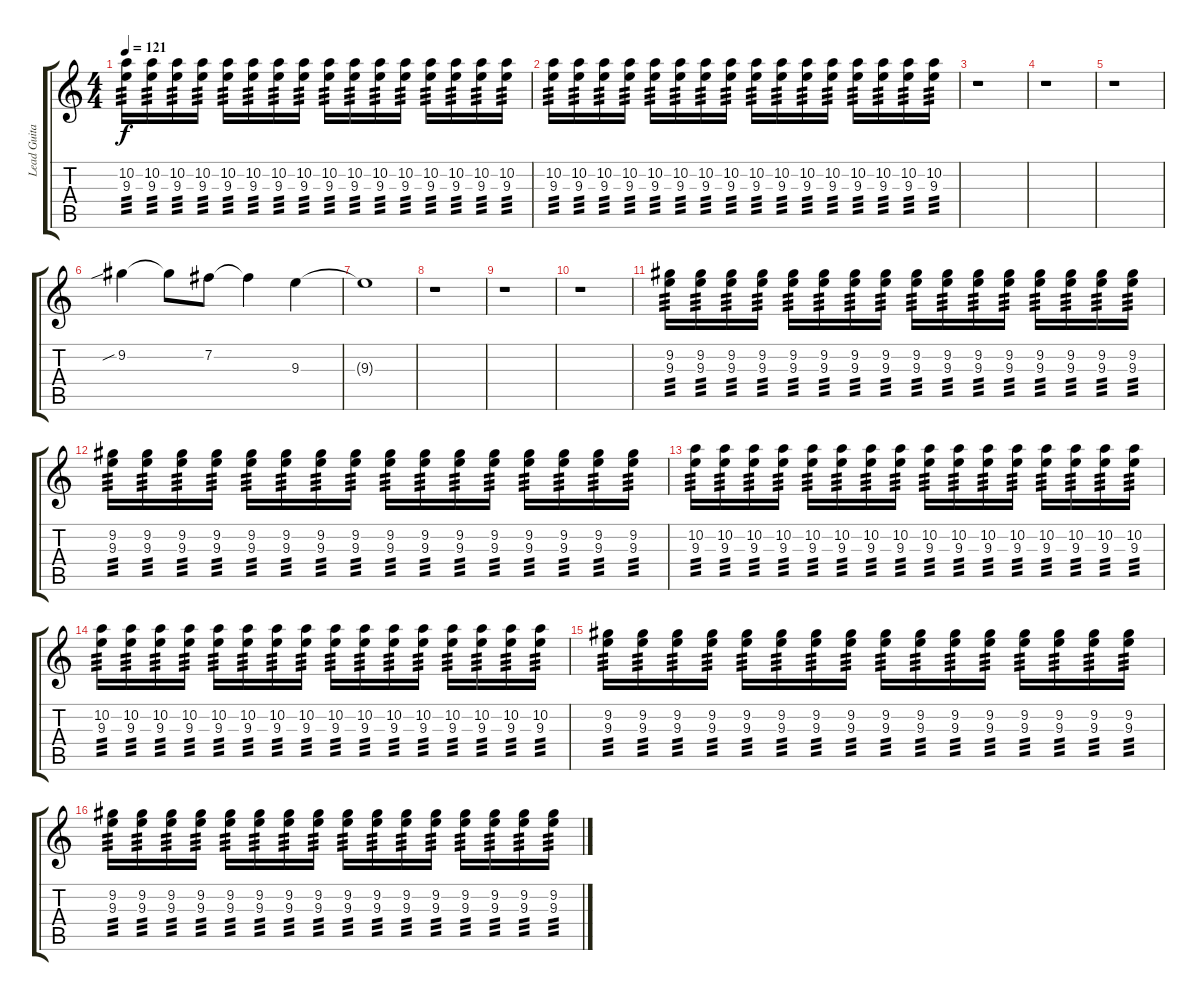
\track ("Lead Guitar" "Lead Guita") {instrument distortionguitar}
\staff {score tabs}
\tuning (E4 B3 G3 D3 A2 E2) {hide}
\ts (4 4)
\tempo 121
\clef g2
\ks c
(10.2 9.3).16{tp 3 dy f} (10.2 9.3).16{tp 3} (10.2 9.3).16{tp 3} (10.2 9.3).16{tp 3} (10.2 9.3).16{tp 3} (10.2 9.3).16{tp 3} (10.2 9.3).16{tp 3} (10.2 9.3).16{tp 3} (10.2 9.3).16{tp 3} (10.2 9.3).16{tp 3} (10.2 9.3).16{tp 3} (10.2 9.3).16{tp 3} (10.2 9.3).16{tp 3} (10.2 9.3).16{tp 3} (10.2 9.3).16{tp 3} (10.2 9.3).16{tp 3} |
(10.2 9.3).16{tp 3} (10.2 9.3).16{tp 3} (10.2 9.3).16{tp 3} (10.2 9.3).16{tp 3} (10.2 9.3).16{tp 3} (10.2 9.3).16{tp 3} (10.2 9.3).16{tp 3} (10.2 9.3).16{tp 3} (10.2 9.3).16{tp 3} (10.2 9.3).16{tp 3} (10.2 9.3).16{tp 3} (10.2 9.3).16{tp 3} (10.2 9.3).16{tp 3} (10.2 9.3).16{tp 3} (10.2 9.3).16{tp 3} (10.2 9.3).16{tp 3} |
r.1 |
r.1 |
r.1 |
9.2{sib}.4{volume 10} 9.2{t}.8 7.2.8 7.2{t}.4 9.3.4 |
9.3{t}.1 |
r.1 |
r.1 |
r.1 |
(9.2 9.3).16{tp 3 volume 13} (9.2 9.3).16{tp 3} (9.2 9.3).16{tp 3} (9.2 9.3).16{tp 3} (9.2 9.3).16{tp 3} (9.2 9.3).16{tp 3} (9.2 9.3).16{tp 3} (9.2 9.3).16{tp 3} (9.2 9.3).16{tp 3} (9.2 9.3).16{tp 3} (9.2 9.3).16{tp 3} (9.2 9.3).16{tp 3} (9.2 9.3).16{tp 3} (9.2 9.3).16{tp 3} (9.2 9.3).16{tp 3} (9.2 9.3).16{tp 3} |
(9.2 9.3).16{tp 3} (9.2 9.3).16{tp 3} (9.2 9.3).16{tp 3} (9.2 9.3).16{tp 3} (9.2 9.3).16{tp 3} (9.2 9.3).16{tp 3} (9.2 9.3).16{tp 3} (9.2 9.3).16{tp 3} (9.2 9.3).16{tp 3} (9.2 9.3).16{tp 3} (9.2 9.3).16{tp 3} (9.2 9.3).16{tp 3} (9.2 9.3).16{tp 3} (9.2 9.3).16{tp 3} (9.2 9.3).16{tp 3} (9.2 9.3).16{tp 3} |
(10.2 9.3).16{tp 3} (10.2 9.3).16{tp 3} (10.2 9.3).16{tp 3} (10.2 9.3).16{tp 3} (10.2 9.3).16{tp 3} (10.2 9.3).16{tp 3} (10.2 9.3).16{tp 3} (10.2 9.3).16{tp 3} (10.2 9.3).16{tp 3} (10.2 9.3).16{tp 3} (10.2 9.3).16{tp 3} (10.2 9.3).16{tp 3} (10.2 9.3).16{tp 3} (10.2 9.3).16{tp 3} (10.2 9.3).16{tp 3} (10.2 9.3).16{tp 3} |
(10.2 9.3).16{tp 3} (10.2 9.3).16{tp 3} (10.2 9.3).16{tp 3} (10.2 9.3).16{tp 3} (10.2 9.3).16{tp 3} (10.2 9.3).16{tp 3} (10.2 9.3).16{tp 3} (10.2 9.3).16{tp 3} (10.2 9.3).16{tp 3} (10.2 9.3).16{tp 3} (10.2 9.3).16{tp 3} (10.2 9.3).16{tp 3} (10.2 9.3).16{tp 3} (10.2 9.3).16{tp 3} (10.2 9.3).16{tp 3} (10.2 9.3).16{tp 3} |
(9.2 9.3).16{tp 3} (9.2 9.3).16{tp 3} (9.2 9.3).16{tp 3} (9.2 9.3).16{tp 3} (9.2 9.3).16{tp 3} (9.2 9.3).16{tp 3} (9.2 9.3).16{tp 3} (9.2 9.3).16{tp 3} (9.2 9.3).16{tp 3} (9.2 9.3).16{tp 3} (9.2 9.3).16{tp 3} (9.2 9.3).16{tp 3} (9.2 9.3).16{tp 3} (9.2 9.3).16{tp 3} (9.2 9.3).16{tp 3} (9.2 9.3).16{tp 3} |
(9.2 9.3).16{tp 3} (9.2 9.3).16{tp 3} (9.2 9.3).16{tp 3} (9.2 9.3).16{tp 3} (9.2 9.3).16{tp 3} (9.2 9.3).16{tp 3} (9.2 9.3).16{tp 3} (9.2 9.3).16{tp 3} (9.2 9.3).16{tp 3} (9.2 9.3).16{tp 3} (9.2 9.3).16{tp 3} (9.2 9.3).16{tp 3} (9.2 9.3).16{tp 3} (9.2 9.3).16{tp 3} (9.2 9.3).16{tp 3} (9.2 9.3).16{tp 3}
